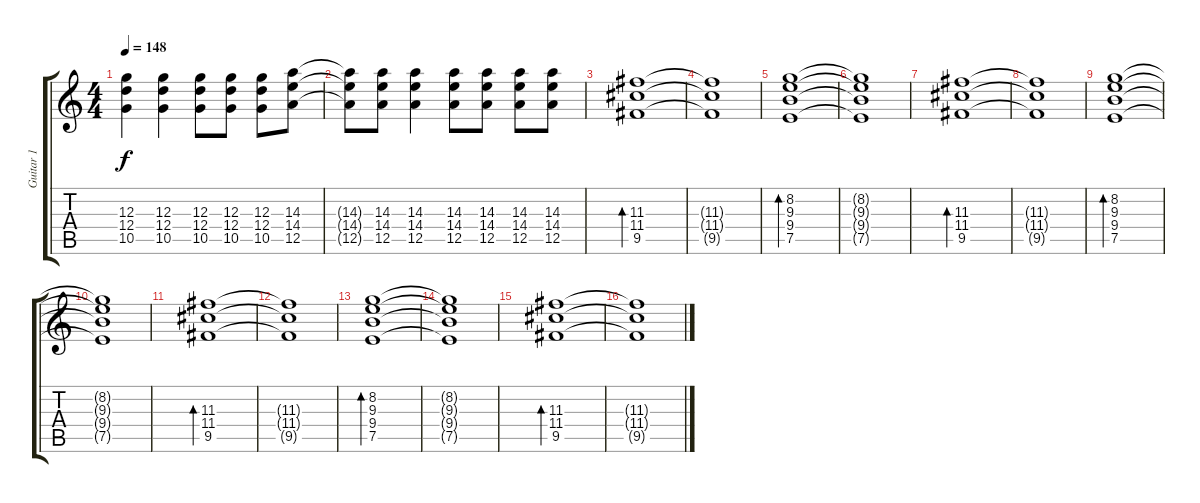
\track ("Guitar 1" "Guitar 1") {instrument distortionguitar}
\staff {score tabs}
\tuning (E4 B3 G3 D3 A2 E2) {hide}
\ts (4 4)
\tempo 148
\clef g2
\ks c
(12.3 12.4 10.5).4{dy f} (12.3 12.4 10.5).4 (12.3 12.4 10.5).8 (12.3 12.4 10.5).8 (12.3 12.4 10.5).8 (14.3 14.4 12.5).8 |
(14.3{t} 14.4{t} 12.5{t}).8 (14.3 14.4 12.5).8 (14.3 14.4 12.5).4 (14.3 14.4 12.5).8 (14.3 14.4 12.5).8 (14.3 14.4 12.5).8 (14.3 14.4 12.5).8 |
(11.3 11.4 9.5).1{bd 240 volume 13 instrument electricguitarjazz} |
(11.3{t} 11.4{t} 9.5{t}).1 |
(8.2 9.3 9.4 7.5).1{bd 240} |
(8.2{t} 9.3{t} 9.4{t} 7.5{t}).1 |
(11.3 11.4 9.5).1{bd 240} |
(11.3{t} 11.4{t} 9.5{t}).1 |
(8.2 9.3 9.4 7.5).1{bd 240} |
(8.2{t} 9.3{t} 9.4{t} 7.5{t}).1 |
(11.3 11.4 9.5).1{bd 240 volume 13 instrument electricguitarjazz} |
(11.3{t} 11.4{t} 9.5{t}).1 |
(8.2 9.3 9.4 7.5).1{bd 240} |
(8.2{t} 9.3{t} 9.4{t} 7.5{t}).1 |
(11.3 11.4 9.5).1{bd 240} |
(11.3{t} 11.4{t} 9.5{t}).1
